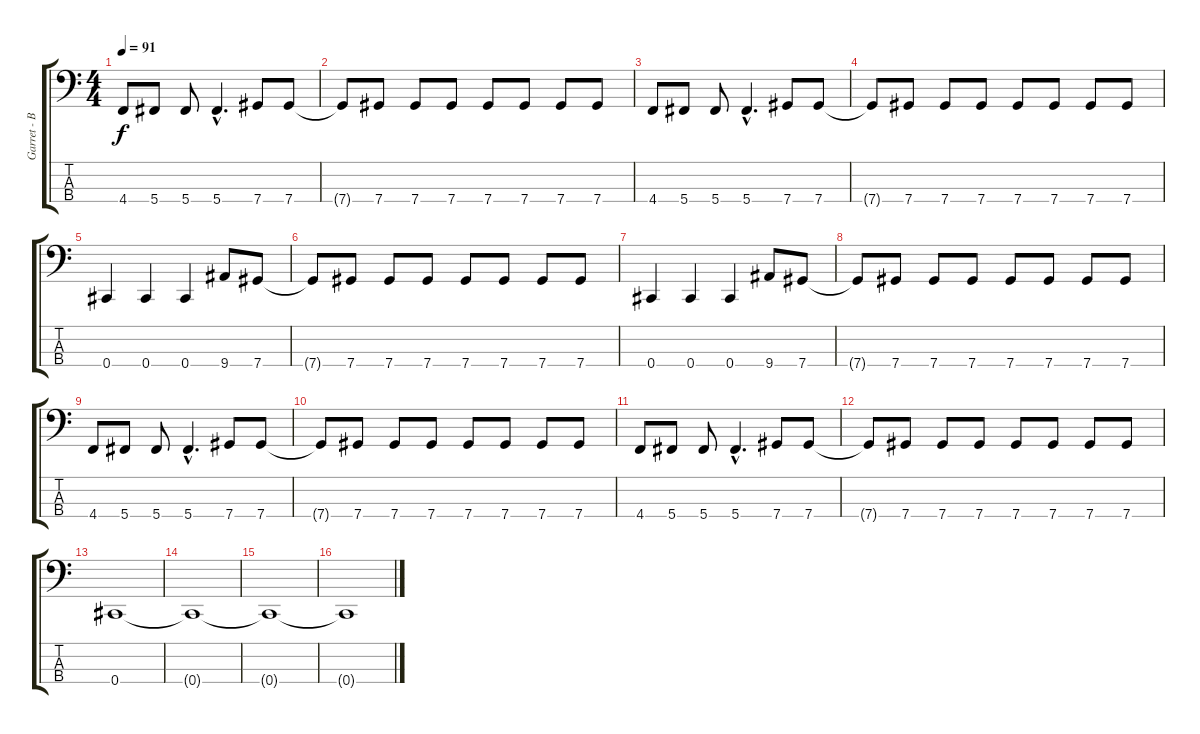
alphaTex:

\track ("Garret - Bass" "Garret - B") {instrument electricbasspick}
\staff {score tabs}
\tuning (Gb2 Db2 Ab1 Db1) {hide}
\ts (4 4)
\tempo 91
\clef f4
\ks c
4.4.8{dy f} 5.4.8 5.4.8 5.4{hac}.4{d} 7.4.8 7.4.8 |
7.4{t}.8 7.4.8 7.4.8 7.4.8 7.4.8 7.4.8 7.4.8 7.4.8 |
4.4.8 5.4.8 5.4.8 5.4{hac}.4{d} 7.4.8 7.4.8 |
7.4{t}.8 7.4.8 7.4.8 7.4.8 7.4.8 7.4.8 7.4.8 7.4.8 |
0.4.4 0.4.4 0.4.4 9.4.8 7.4.8 |
7.4{t}.8 7.4.8 7.4.8 7.4.8 7.4.8 7.4.8 7.4.8 7.4.8 |
0.4.4 0.4.4 0.4.4 9.4.8 7.4.8 |
7.4{t}.8 7.4.8 7.4.8 7.4.8 7.4.8 7.4.8 7.4.8 7.4.8 |
4.4.8 5.4.8 5.4.8 5.4{hac}.4{d} 7.4.8 7.4.8 |
7.4{t}.8 7.4.8 7.4.8 7.4.8 7.4.8 7.4.8 7.4.8 7.4.8 |
4.4.8 5.4.8 5.4.8 5.4{hac}.4{d} 7.4.8 7.4.8 |
7.4{t}.8 7.4.8 7.4.8 7.4.8 7.4.8 7.4.8 7.4.8 7.4.8 |
0.4.1 |
0.4{t}.1 |
0.4{t}.1 |
0.4{t}.1
